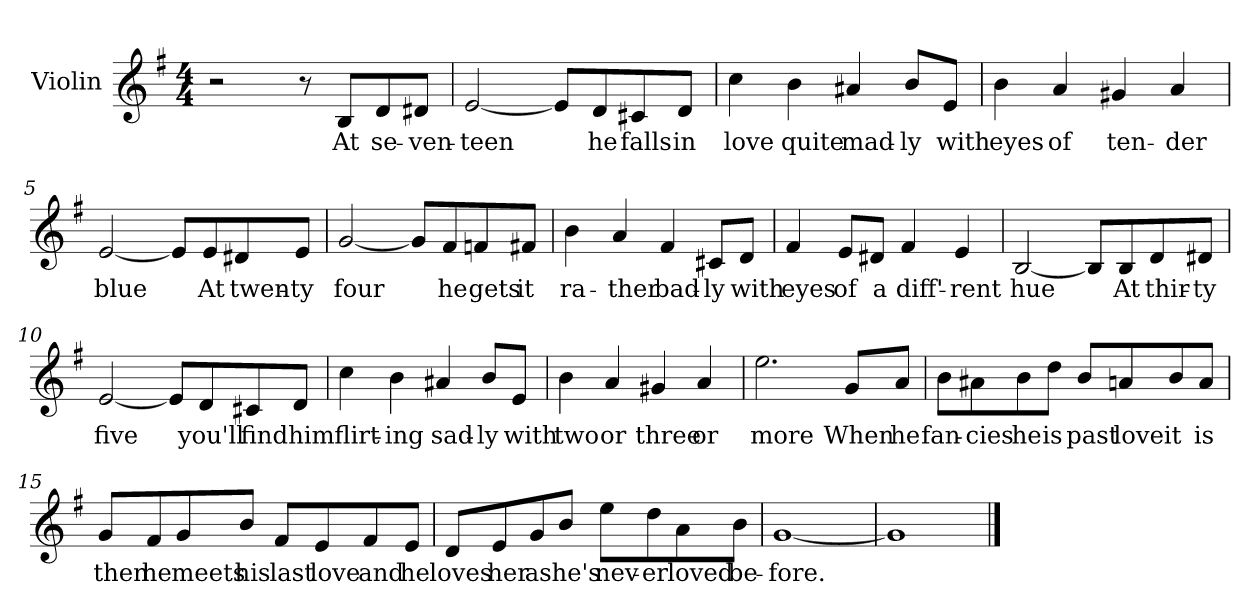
**kern	**text
*part1	*part1
*staff1	*staff1
*I"Violin	*
*I'Vln	*
*clefG2	*
*k[f#]	*
*G:	*
*M4/4	*
=1	=1
2r	.
8r	.
8B/L	At
8d/	se-
8d#X/J	-ven-
=2	=2
[2e/	-teen
8e/L]	.
8d/	he
8c#X/	falls
8d/J	in
=3	=3
4cc\	love
4b\	quite
4a#X/	mad-
8b/L	-ly
8e/J	with
=4	=4
4b\	eyes
4a/	of
4g#X/	ten-
4a/	-der
!!LO:LB:g=z
=5	=5
[2e/	blue
8e/L]	.
8e/	At
8d#X/	twen-
8e/J	-ty
=6	=6
[2g/	four
8g/L]	.
8f#/	he
8fn/	gets
8f#X/J	it
=7	=7
4b\	ra-
4a/	-ther
4f#/	bad-
8c#X/L	-ly
8d/J	with
=8	=8
4f#/	eyes
8e/L	of
8d#X/J	a
4f#/	diff'-
4e/	-rent
!!LO:LB:g=z
=9	=9
[2B/	hue
8B/L]	.
8B/	At
8d/	thir-
8d#X/J	-ty
=10	=10
[2e/	five
8e/L]	.
8d/	you'll
8c#X/	find
8d/J	him
=11	=11
4cc\	flirt-
4b\	-ing
4a#X/	sad-
8b/L	-ly
8e/J	with
=12	=12
4b\	two
4a/	or
4g#X/	three
4a/	or
!!LO:LB:g=z
=13	=13
2.ee\	more
8g/L	When
8a/J	he
=14	=14
8b\L	fan-
8a#X\	-cies
8b\	he
8dd\J	is
8b/L	past
8an/	love
8b/	it
8a/J	is
!!LO:LB:g=z
=15	=15
8g/L	then
8f#/	he
8g/	meets
8b/J	his
8f#/L	last
8e/	love
8f#/	and
8e/J	he
=16	=16
8d/L	loves
8e/	her
8g/	as
8b/J	he's
8ee\L	nev-
8dd\	-er
8a\	loved
8b\J	be-
!!LO:LB:g=z
=17	=17
[1g	-fore.
=18	=18
1g]	.
==	==
*-	*-
